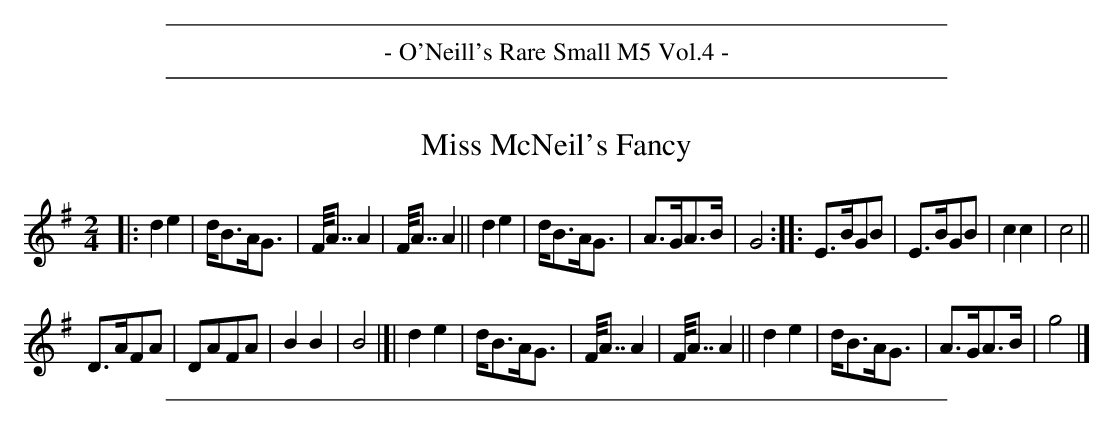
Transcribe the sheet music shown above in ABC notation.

X:1
T: Miss McNeil's Fancy
M: 2/4
L: 1/8
K: G
|:\
d2 e2 | d<BA<G | F<<A A2 | F<<A A2 || d2 e2 | d<BA<G | A>GA>B | G4 :: E>BGB | E>BGB | c2 c2 | c4 ||
D>AFA | DAFA | B2 B2 | B4 |[| d2e2 | d<BA<G | F<<A A2 | F<<A A2 || d2 e2 | d<BA<G | A>GA>B | g4 |]
